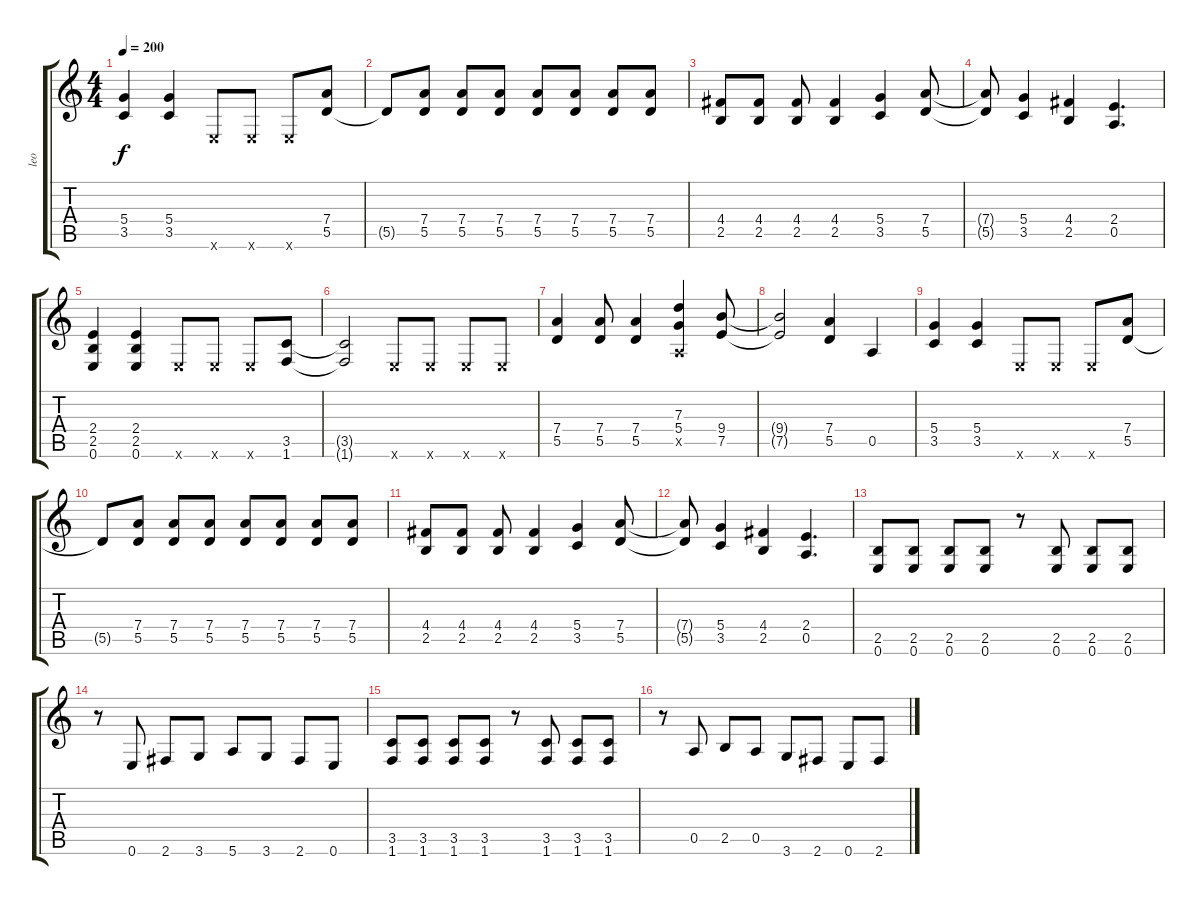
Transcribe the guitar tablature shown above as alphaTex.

\track ("leo" "leo") {instrument overdrivenguitar}
\staff {score tabs}
\tuning (E4 B3 G3 D3 A2 E2) {hide}
\ts (4 4)
\tempo 200
\clef g2
\ks c
(5.4 3.5).4{dy f} (5.4 3.5).4 0.6{x}.8 0.6{x}.8 0.6{x}.8 (7.4 5.5).8 |
5.5{t}.8 (7.4 5.5).8 (7.4 5.5).8 (7.4 5.5).8 (7.4 5.5).8 (7.4 5.5).8 (7.4 5.5).8 (7.4 5.5).8 |
(4.4 2.5).8 (4.4 2.5).8 (4.4 2.5).8 (4.4 2.5).4 (5.4 3.5).4 (7.4 5.5).8 |
(7.4{t} 5.5{t}).8 (5.4 3.5).4 (4.4 2.5).4 (2.4 0.5).4{d} |
(2.4 2.5 0.6).4 (2.4 2.5 0.6).4 0.6{x}.8 0.6{x}.8 0.6{x}.8 (3.5 1.6).8 |
(3.5{t} 1.6{t}).2 0.6{x}.8 0.6{x}.8 0.6{x}.8 0.6{x}.8 |
(7.4 5.5).4 (7.4 5.5).8 (7.4 5.5).4 (7.3 5.4 0.5{x}).4 (9.4 7.5).8 |
(9.4{t} 7.5{t}).2 (7.4 5.5).4 0.5.4 |
(5.4 3.5).4 (5.4 3.5).4 0.6{x}.8 0.6{x}.8 0.6{x}.8 (7.4 5.5).8 |
5.5{t}.8 (7.4 5.5).8 (7.4 5.5).8 (7.4 5.5).8 (7.4 5.5).8 (7.4 5.5).8 (7.4 5.5).8 (7.4 5.5).8 |
(4.4 2.5).8 (4.4 2.5).8 (4.4 2.5).8 (4.4 2.5).4 (5.4 3.5).4 (7.4 5.5).8 |
(7.4{t} 5.5{t}).8 (5.4 3.5).4 (4.4 2.5).4 (2.4 0.5).4{d} |
(2.5 0.6).8 (2.5 0.6).8 (2.5 0.6).8 (2.5 0.6).8 r.8 (2.5 0.6).8 (2.5 0.6).8 (2.5 0.6).8 |
r.8 0.6.8 2.6.8 3.6.8 5.6.8 3.6.8 2.6.8 0.6.8 |
(3.5 1.6).8 (3.5 1.6).8 (3.5 1.6).8 (3.5 1.6).8 r.8 (3.5 1.6).8 (3.5 1.6).8 (3.5 1.6).8 |
r.8 0.5.8 2.5.8 0.5.8 3.6.8 2.6.8 0.6.8 2.6.8
